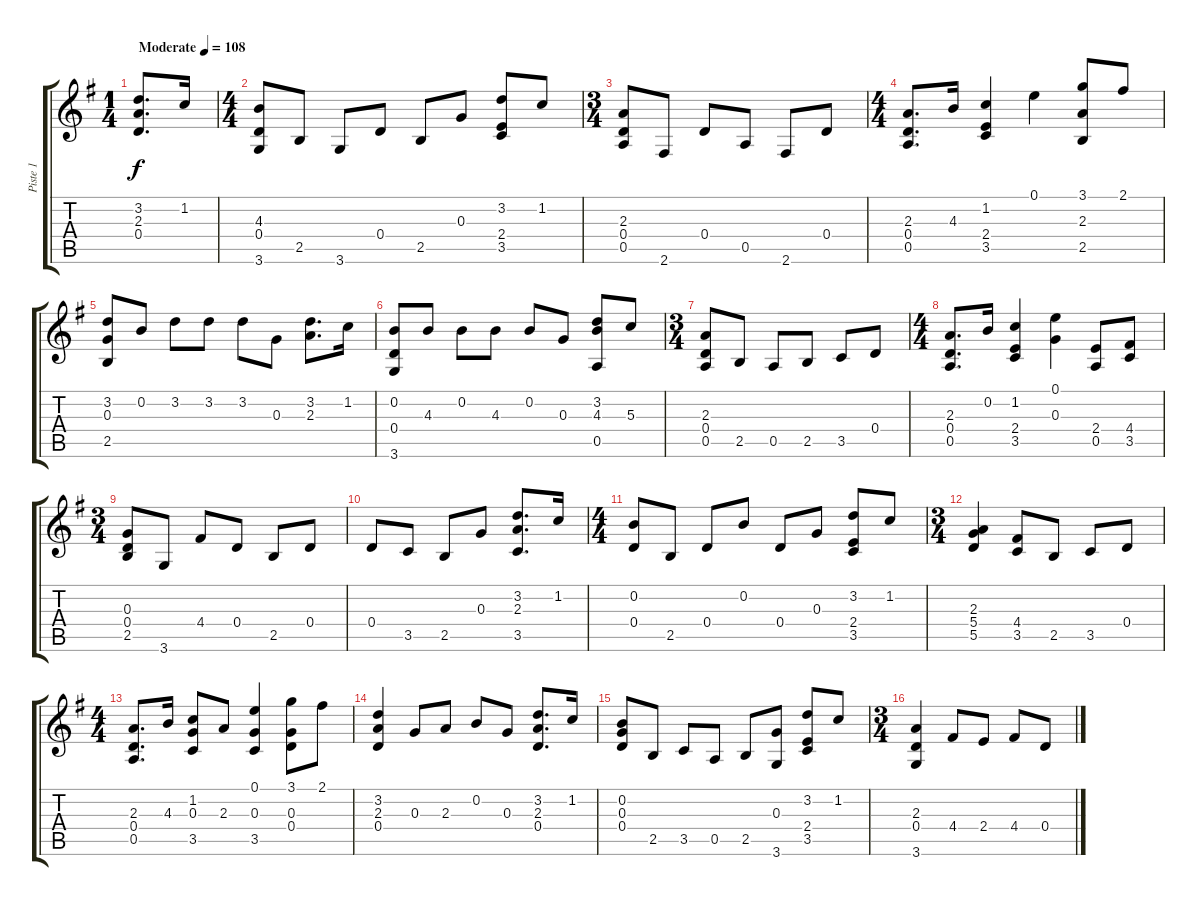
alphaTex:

\track ("Piste 1" "Piste 1") {instrument acousticguitarnylon}
\staff {score tabs}
\tuning (E4 B3 G3 D3 A2 E2) {hide}
\ts (1 4)
\tempo (108 "Moderate")
\clef g2
\ks g
(3.2 2.3 0.4).8{d dy f instrument acousticguitarnylon} 1.2.16 |
\ts (4 4)
(4.3 0.4 3.6).8 2.5.8 3.6.8 0.4.8 2.5.8 0.3.8 (3.2 2.4 3.5).8 1.2.8 |
\ts (3 4)
(2.3 0.4 0.5).8 2.6.8 0.4.8 0.5.8 2.6.8 0.4.8 |
\ts (4 4)
(2.3 0.4 0.5).8{d} 4.3.16 (1.2 2.4 3.5).4 0.1.4 (3.1 2.3 2.5).8 2.1.8 |
(3.2 0.3 2.5).8 0.2.8 3.2.8 3.2.8 3.2.8 0.3.8 (3.2 2.3).8{d} 1.2.16 |
(0.2 0.4 3.6).8 4.3.8 0.2.8 4.3.8 0.2.8 0.3.8 (3.2 4.3 0.5).8 5.3.8 |
\ts (3 4)
(2.3 0.4 0.5).8 2.5.8 0.5.8 2.5.8 3.5.8 0.4.8 |
\ts (4 4)
(2.3 0.4 0.5).8{d} 0.2.16 (1.2 2.4 3.5).4 (0.1 0.3).4 (2.4 0.5).8 (4.4 3.5).8 |
\ts (3 4)
(0.3 0.4 2.5).8 3.6.8 4.4.8 0.4.8 2.5.8 0.4.8 |
0.4.8 3.5.8 2.5.8 0.3.8 (3.2 2.3 3.5).8{d} 1.2.16 |
\ts (4 4)
(0.2 0.4).8 2.5.8 0.4.8 0.2.8 0.4.8 0.3.8 (3.2 2.4 3.5).8 1.2.8 |
\ts (3 4)
(2.3 5.4 5.5).4 (4.4 3.5).8 2.5.8 3.5.8 0.4.8 |
\ts (4 4)
(2.3 0.4 0.5).8{d} 4.3.16 (1.2 0.3 3.5).8 2.3.8 (0.1 0.3 3.5).4 (3.1 0.3 0.4).8 2.1.8 |
(3.2 2.3 0.4).4 0.3.8 2.3.8 0.2.8 0.3.8 (3.2 2.3 0.4).8{d} 1.2.16 |
(0.2 0.3 0.4).8 2.5.8 3.5.8 0.5.8 2.5.8 (0.3 3.6).8 (3.2 2.4 3.5).8 1.2.8 |
\ts (3 4)
(2.3 0.4 3.6).4 4.4.8 2.4.8 4.4.8 0.4.8
